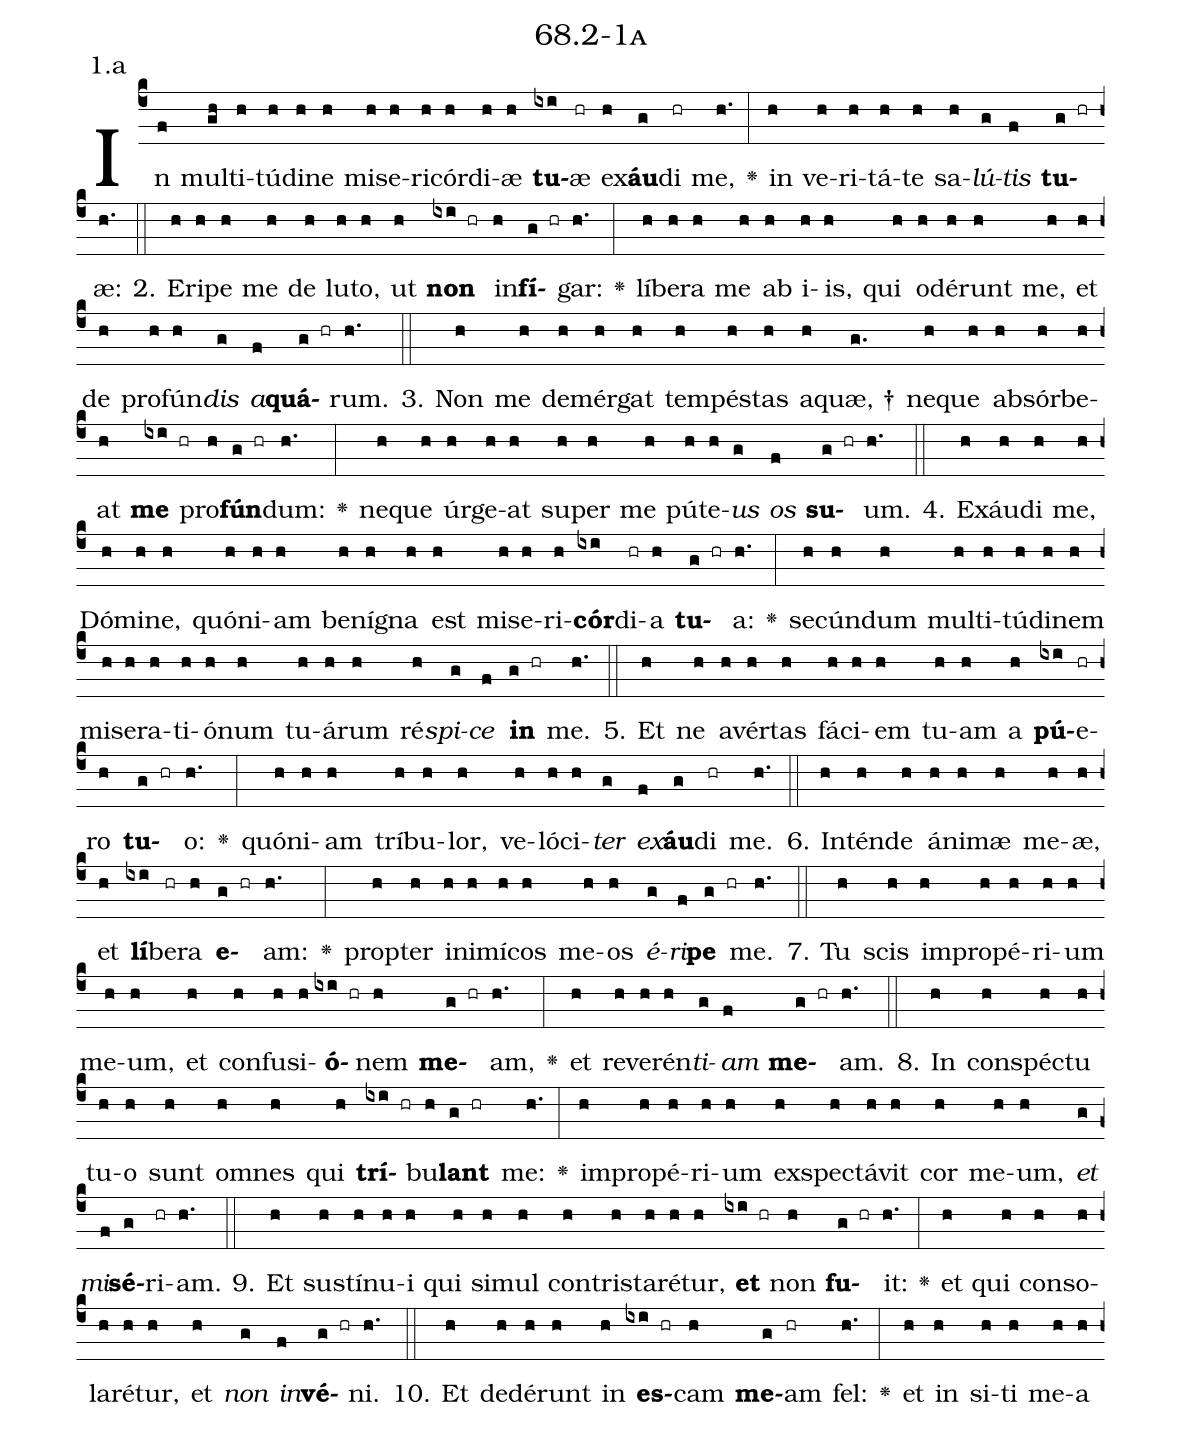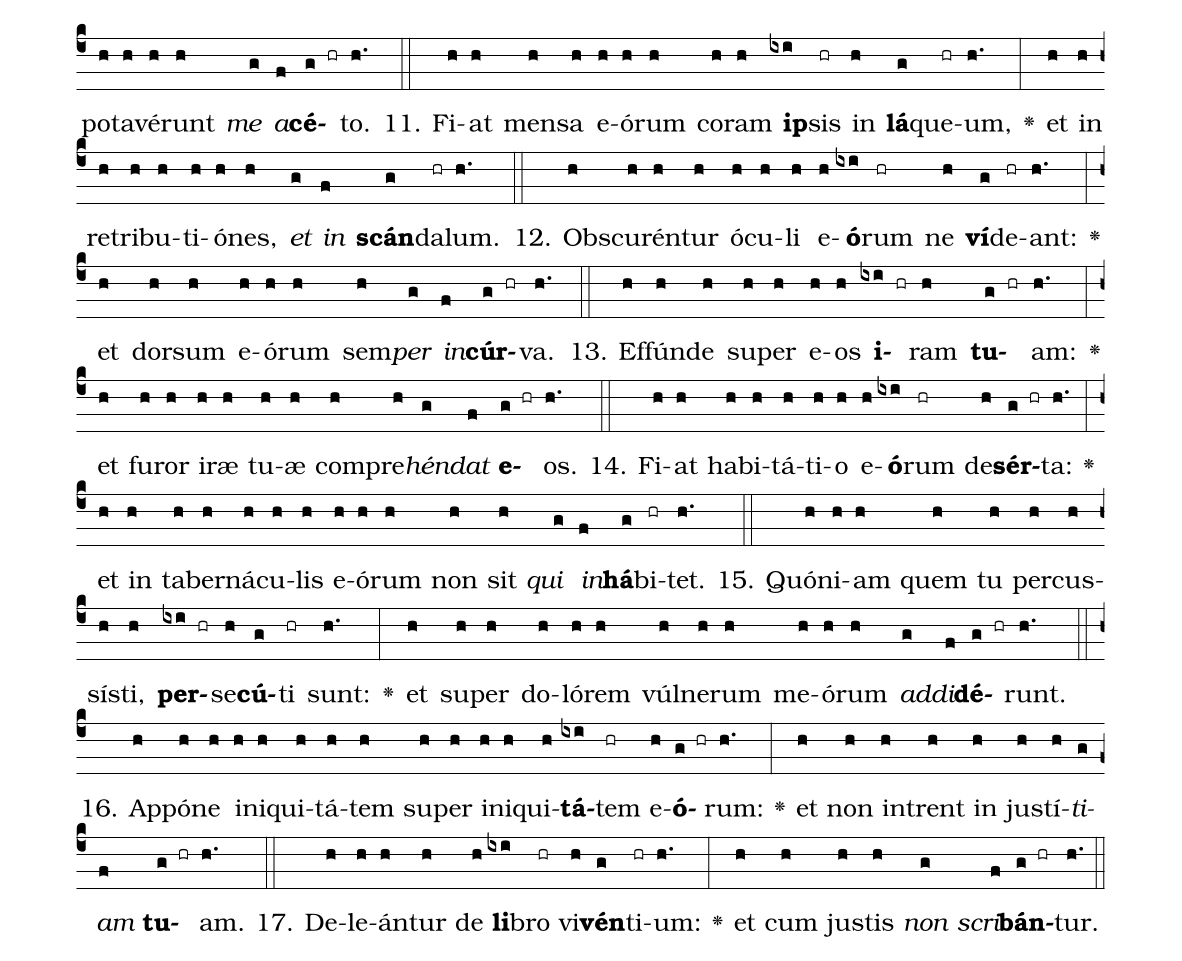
name: 68.2-1a;
annotation: 1.a;
%%
(c4)In(f) mul(gh)ti(h)tú(h)di(h)ne(h) mi(h)se(h)ri(h)cór(h)di(h)æ(h) <b>tu</b>(ixi)æ(hr) ex(h)<b>áu</b>(g)di(hr) me,(h.) <v>\greheightstar</v>(:) in(h) ve(h)ri(h)tá(h)te(h) sa(h)<i>lú</i>(g)<i>tis</i>(f) <b>tu</b>(g hr)æ:(h.) (::)
2. E(h)ri(h)pe(h) me(h) de(h) lu(h)to,(h) ut(h) <b>non</b>(ixi hr) in(h)<b>fí</b>(g hr)gar:(h.) <v>\greheightstar</v>(:) lí(h)be(h)ra(h) me(h) ab(h) i(h)is,(h) qui(h) o(h)dé(h)runt(h) me,(h) et(h) de(h) pro(h)fún(h)<i>dis</i>(g) <i>a</i>(f)<b>quá</b>(g hr)rum.(h.) (::)
3. Non(h) me(h) de(h)mér(h)gat(h) tem(h)pés(h)tas(h) a(h)quæ, †(g.) ne(h)que(h) ab(h)sór(h)be(h)at(h) <b>me</b>(ixi hr) pro(h)<b>fún</b>(g hr)dum:(h.) <v>\greheightstar</v>(:) ne(h)que(h) úr(h)ge(h)at(h) su(h)per(h) me(h) pú(h)te(h)<i>us</i>(g) <i>os</i>(f) <b>su</b>(g hr)um.(h.) (::)
4. Ex(h)áu(h)di(h) me,(h) Dó(h)mi(h)ne,(h) quón(h)i(h)am(h) be(h)ní(h)gna(h) est(h) mi(h)se(h)ri(h)<b>cór</b>(ixi)di(hr)a(h) <b>tu</b>(g hr)a:(h.) <v>\greheightstar</v>(:) se(h)cún(h)dum(h) mul(h)ti(h)tú(h)di(h)nem(h) mi(h)se(h)ra(h)ti(h)ó(h)num(h) tu(h)á(h)rum(h) ré(h)<i>spi</i>(g)<i>ce</i>(f) <b>in</b>(g hr) me.(h.) (::)
5. Et(h) ne(h) a(h)vér(h)tas(h) fá(h)ci(h)em(h) tu(h)am(h) a(h) <b>pú</b>(ixi)e(hr)ro(h) <b>tu</b>(g hr)o:(h.) <v>\greheightstar</v>(:) quón(h)i(h)am(h) trí(h)bu(h)lor,(h) ve(h)ló(h)ci(h)<i>ter</i>(g) <i>ex</i>(f)<b>áu</b>(g)di(hr) me.(h.) (::)
6. In(h)tén(h)de(h) á(h)ni(h)mæ(h) me(h)æ,(h) et(h) <b>lí</b>(ixi)be(hr)ra(h) <b>e</b>(g hr)am:(h.) <v>\greheightstar</v>(:) prop(h)ter(h) in(h)i(h)mí(h)cos(h) me(h)os(h) <i>é</i>(g)<i>ri</i>(f)<b>pe</b>(g hr) me.(h.) (::)
7. Tu(h) scis(h) im(h)pro(h)pé(h)ri(h)um(h) me(h)um,(h) et(h) con(h)fu(h)si(h)<b>ó</b>(ixi hr)nem(h) <b>me</b>(g hr)am,(h.) <v>\greheightstar</v>(:) et(h) re(h)ve(h)rén(h)<i>ti</i>(g)<i>am</i>(f) <b>me</b>(g hr)am.(h.) (::)
8. In(h) con(h)spéc(h)tu(h) tu(h)o(h) sunt(h) om(h)nes(h) qui(h) <b>trí</b>(ixi hr)bu(h)<b>lant</b>(g hr) me:(h.) <v>\greheightstar</v>(:) im(h)pro(h)pé(h)ri(h)um(h) ex(h)spec(h)tá(h)vit(h) cor(h) me(h)um,(h) <i>et</i>(g) <i>mi</i>(f)<b>sé</b>(g)ri(hr)am.(h.) (::)
9. Et(h) sus(h)tí(h)nu(h)i(h) qui(h) si(h)mul(h) con(h)tris(h)ta(h)ré(h)tur,(h) <b>et</b>(ixi hr) non(h) <b>fu</b>(g hr)it:(h.) <v>\greheightstar</v>(:) et(h) qui(h) con(h)so(h)la(h)ré(h)tur,(h) et(h) <i>non</i>(g) <i>in</i>(f)<b>vé</b>(g hr)ni.(h.) (::)
10. Et(h) de(h)dé(h)runt(h) in(h) <b>es</b>(ixi hr)cam(h) <b>me</b>(g)am(hr) fel:(h.) <v>\greheightstar</v>(:) et(h) in(h) si(h)ti(h) me(h)a(h) po(h)ta(h)vé(h)runt(h) <i>me</i>(g) <i>a</i>(f)<b>cé</b>(g hr)to.(h.) (::)
11. Fi(h)at(h) men(h)sa(h) e(h)ó(h)rum(h) co(h)ram(h) <b>ip</b>(ixi)sis(hr) in(h) <b>lá</b>(g)que(hr)um,(h.) <v>\greheightstar</v>(:) et(h) in(h) re(h)tri(h)bu(h)ti(h)ó(h)nes,(h) <i>et</i>(g) <i>in</i>(f) <b>scán</b>(g)da(hr)lum.(h.) (::)
12. Obs(h)cu(h)rén(h)tur(h) ó(h)cu(h)li(h) e(h)<b>ó</b>(ixi)rum(hr) ne(h) <b>ví</b>(g)de(hr)ant:(h.) <v>\greheightstar</v>(:) et(h) dor(h)sum(h) e(h)ó(h)rum(h) sem(h)<i>per</i>(g) <i>in</i>(f)<b>cúr</b>(g hr)va.(h.) (::)
13. Ef(h)fún(h)de(h) su(h)per(h) e(h)os(h) <b>i</b>(ixi hr)ram(h) <b>tu</b>(g hr)am:(h.) <v>\greheightstar</v>(:) et(h) fu(h)ror(h) i(h)ræ(h) tu(h)æ(h) com(h)pre(h)<i>hén</i>(g)<i>dat</i>(f) <b>e</b>(g hr)os.(h.) (::)
14. Fi(h)at(h) ha(h)bi(h)tá(h)ti(h)o(h) e(h)<b>ó</b>(ixi)rum(hr) de(h)<b>sér</b>(g hr)ta:(h.) <v>\greheightstar</v>(:) et(h) in(h) ta(h)ber(h)ná(h)cu(h)lis(h) e(h)ó(h)rum(h) non(h) sit(h) <i>qui</i>(g) <i>in</i>(f)<b>há</b>(g)bi(hr)tet.(h.) (::)
15. Quón(h)i(h)am(h) quem(h) tu(h) per(h)cus(h)sís(h)ti,(h) <b>per</b>(ixi hr)se(h)<b>cú</b>(g)ti(hr) sunt:(h.) <v>\greheightstar</v>(:) et(h) su(h)per(h) do(h)ló(h)rem(h) vúl(h)ne(h)rum(h) me(h)ó(h)rum(h) <i>ad</i>(g)<i>di</i>(f)<b>dé</b>(g hr)runt.(h.) (::)
16. Ap(h)pó(h)ne(h) in(h)i(h)qui(h)tá(h)tem(h) su(h)per(h) in(h)i(h)qui(h)<b>tá</b>(ixi)tem(hr) e(h)<b>ó</b>(g hr)rum:(h.) <v>\greheightstar</v>(:) et(h) non(h) in(h)trent(h) in(h) jus(h)tí(h)<i>ti</i>(g)<i>am</i>(f) <b>tu</b>(g hr)am.(h.) (::)
17. De(h)le(h)án(h)tur(h) de(h) <b>li</b>(ixi)bro(hr) vi(h)<b>vén</b>(g)ti(hr)um:(h.) <v>\greheightstar</v>(:) et(h) cum(h) jus(h)tis(h) <i>non</i>(g) <i>scri</i>(f)<b>bán</b>(g hr)tur.(h.) (::)
